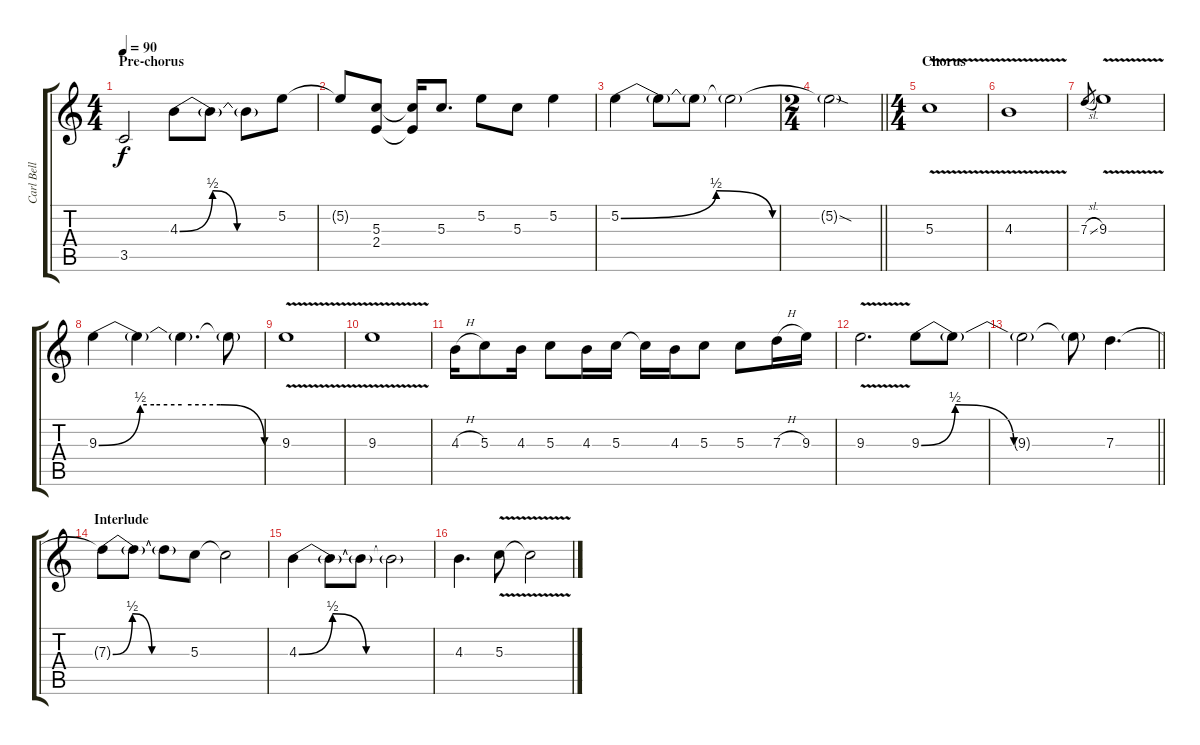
\track ("Carl Bell (Lead Guitar)" "Carl Bell ") {instrument distortionguitar}
\staff {score tabs}
\tuning (E4 B3 G3 D3 A2 E2) {hide}
\ts (4 4)
\section ("" "Pre-chorus")
\tempo 90
\clef g2
\ks c
3.5.2{dy f volume 10} 4.3{be (custom 0 0 20 2 35 0 60 0)}.8 4.3{t}.8 4.3{t}.8 5.2.8 |
5.2{t}.8 (5.3 2.4).8 (5.3{t} 2.4{t}).16 5.3.8{d} 5.2.8 5.3.8 5.2.4 |
5.2{be (custom 0 0 22 2 35 0 60 0)}.4 5.2{t}.8 5.2{t}.8 5.2{t}.2 |
\ts (2 4)
\barLineRight lightlight
5.2{sod t}.2 |
\ts (4 4)
\section ("" "Chorus")
5.3{v}.1 |
4.3{v}.1 |
7.3{sl}.8{gr} 9.3{v}.1 |
9.3{be (custom 0 0 15 2 20 2 30 2 44 2 60 0)}.4 9.3{t}.4 9.3{t}.4{d} 9.3{t}.8 |
9.3{v}.1 |
9.3{v}.1 |
4.3{h}.16 5.3.8 4.3.16 5.3.8 4.3.16 5.3.16 5.3{t}.16 4.3.16 5.3.8 5.3.8 7.3{h}.16 9.3.16 |
9.3{v}.2{d} 9.3{be (custom 0 0 11 2 30 0 60 0)}.8 9.3{t}.8 |
\barLineRight lightlight
9.3{t}.2 9.3{t}.8 7.3.4{d volume 13} |
\section ("" "Interlude")
7.3{be (custom 0 0 15 2 30 0 60 0) t}.8 7.3{t}.8 7.3{t}.8 5.3.8 5.3{t}.2 |
4.3{be (custom 0 0 15 2 30 0 60 0)}.4 4.3{t}.8 4.3{t}.8 4.3{t}.2 |
4.3.4{d} 5.3{v}.8 5.3{t}.2
